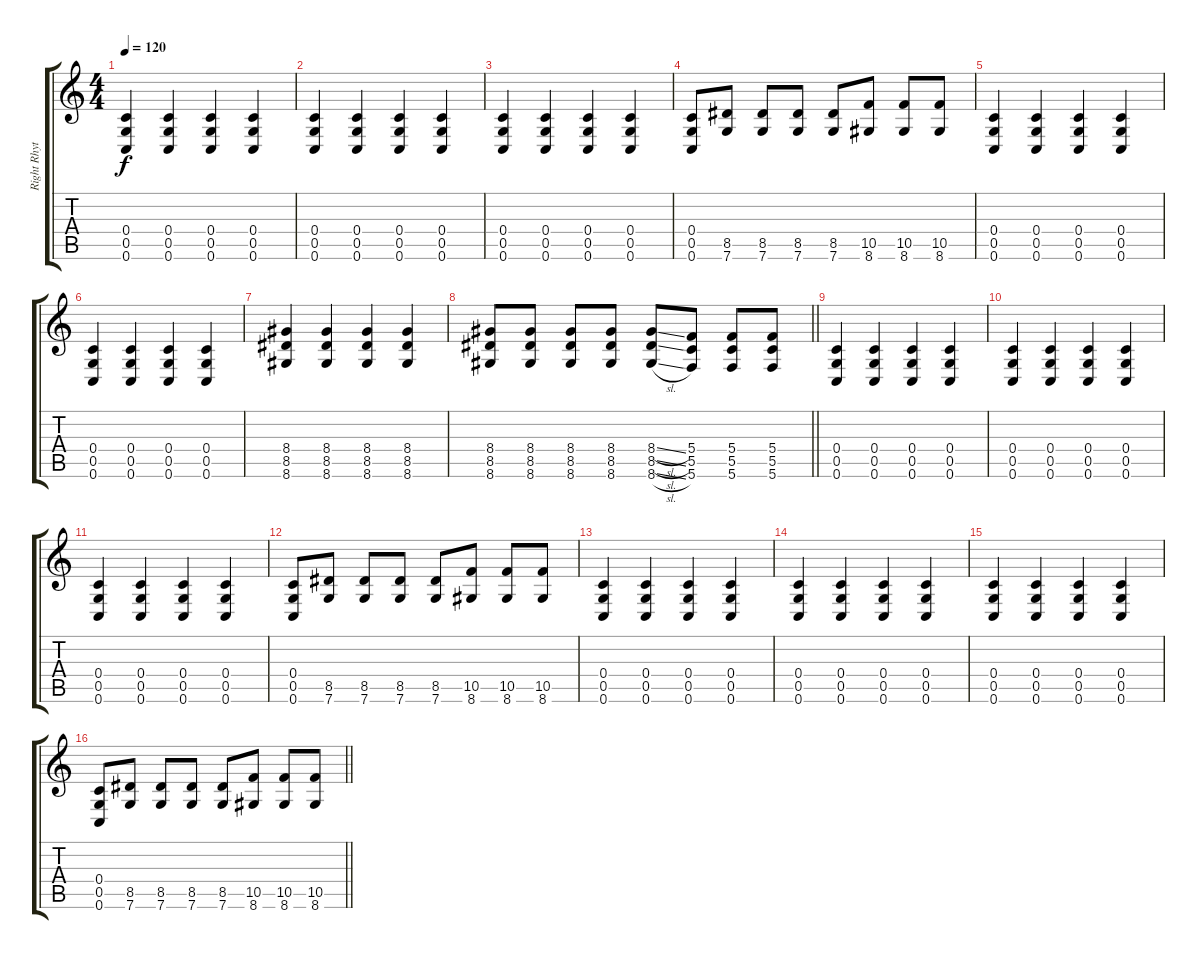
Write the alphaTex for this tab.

\track ("Right Rhythm" "Right Rhyt") {instrument distortionguitar}
\staff {score tabs}
\tuning (D4 A3 F3 C3 G2 C2) {hide}
\ts (4 4)
\section ("" "")
\tempo 120
\clef g2
\ks c
(0.4 0.5 0.6).4{dy f} (0.4 0.5 0.6).4 (0.4 0.5 0.6).4 (0.4 0.5 0.6).4 |
(0.4 0.5 0.6).4 (0.4 0.5 0.6).4 (0.4 0.5 0.6).4 (0.4 0.5 0.6).4 |
(0.4 0.5 0.6).4 (0.4 0.5 0.6).4 (0.4 0.5 0.6).4 (0.4 0.5 0.6).4 |
(0.4 0.5 0.6).8 (8.5 7.6).8 (8.5 7.6).8 (8.5 7.6).8 (8.5 7.6).8 (10.5 8.6).8 (10.5 8.6).8 (10.5 8.6).8 |
(0.4 0.5 0.6).4 (0.4 0.5 0.6).4 (0.4 0.5 0.6).4 (0.4 0.5 0.6).4 |
(0.4 0.5 0.6).4 (0.4 0.5 0.6).4 (0.4 0.5 0.6).4 (0.4 0.5 0.6).4 |
(8.4 8.5 8.6).4 (8.4 8.5 8.6).4 (8.4 8.5 8.6).4 (8.4 8.5 8.6).4 |
\barLineRight lightlight
(8.4 8.5 8.6).8 (8.4 8.5 8.6).8 (8.4 8.5 8.6).8 (8.4 8.5 8.6).8 (8.4{sl} 8.5{sl} 8.6{sl}).8 (5.4 5.5 5.6).8 (5.4 5.5 5.6).8 (5.4 5.5 5.6).8 |
\section ("" "")
(0.4 0.5 0.6).4 (0.4 0.5 0.6).4 (0.4 0.5 0.6).4 (0.4 0.5 0.6).4 |
(0.4 0.5 0.6).4 (0.4 0.5 0.6).4 (0.4 0.5 0.6).4 (0.4 0.5 0.6).4 |
(0.4 0.5 0.6).4 (0.4 0.5 0.6).4 (0.4 0.5 0.6).4 (0.4 0.5 0.6).4 |
(0.4 0.5 0.6).8 (8.5 7.6).8 (8.5 7.6).8 (8.5 7.6).8 (8.5 7.6).8 (10.5 8.6).8 (10.5 8.6).8 (10.5 8.6).8 |
(0.4 0.5 0.6).4 (0.4 0.5 0.6).4 (0.4 0.5 0.6).4 (0.4 0.5 0.6).4 |
(0.4 0.5 0.6).4 (0.4 0.5 0.6).4 (0.4 0.5 0.6).4 (0.4 0.5 0.6).4 |
(0.4 0.5 0.6).4 (0.4 0.5 0.6).4 (0.4 0.5 0.6).4 (0.4 0.5 0.6).4 |
\barLineRight lightlight
(0.4 0.5 0.6).8 (8.5 7.6).8 (8.5 7.6).8 (8.5 7.6).8 (8.5 7.6).8 (10.5 8.6).8 (10.5 8.6).8 (10.5 8.6).8
